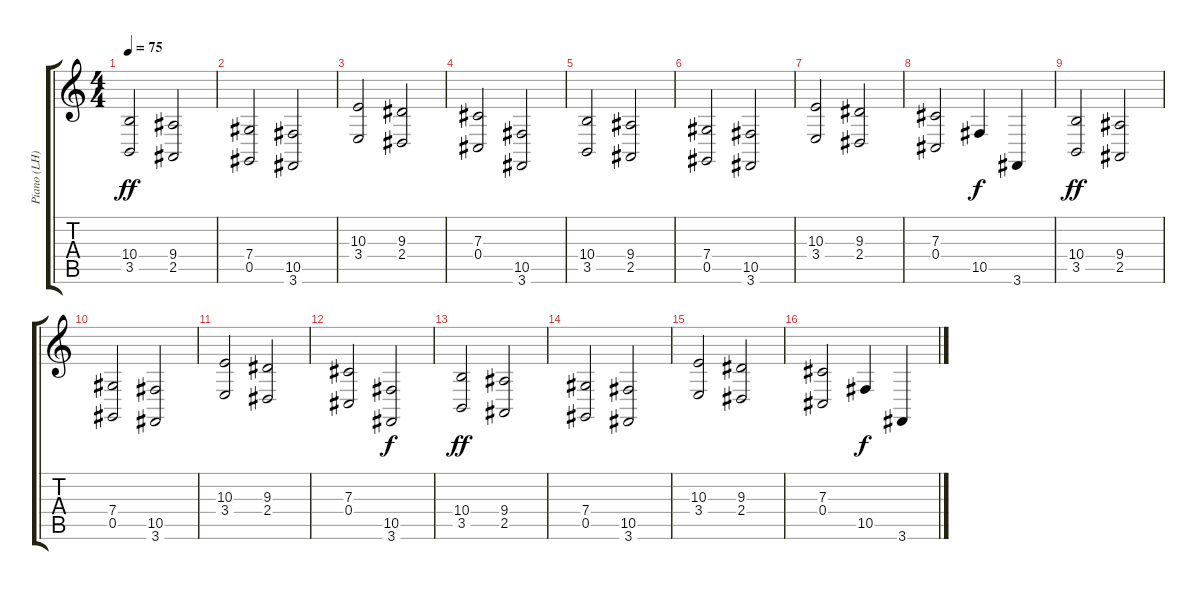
\track ("Piano (LH)" "Piano (LH)") {instrument acousticgrandpiano}
\staff {score tabs}
\tuning (Eb4 Bb3 Gb3 Db3 Ab2 Eb2) {hide}
\ts (4 4)
\tempo 75
\clef g2
\ks c
(10.4 3.5).2{dy ff} (9.4 2.5).2 |
(7.4 0.5).2 (10.5 3.6).2 |
(10.3 3.4).2 (9.3 2.4).2 |
(7.3 0.4).2 (10.5 3.6).2 |
(10.4 3.5).2 (9.4 2.5).2 |
(7.4 0.5).2 (10.5 3.6).2 |
(10.3 3.4).2 (9.3 2.4).2 |
(7.3 0.4).2 10.5.4{dy f} 3.6.4 |
(10.4 3.5).2{dy ff} (9.4 2.5).2 |
(7.4 0.5).2 (10.5 3.6).2 |
(10.3 3.4).2 (9.3 2.4).2 |
(7.3 0.4).2 (10.5 3.6).2{dy f} |
(10.4 3.5).2{dy ff} (9.4 2.5).2 |
(7.4 0.5).2 (10.5 3.6).2 |
(10.3 3.4).2 (9.3 2.4).2 |
(7.3 0.4).2 10.5.4{dy f} 3.6.4
